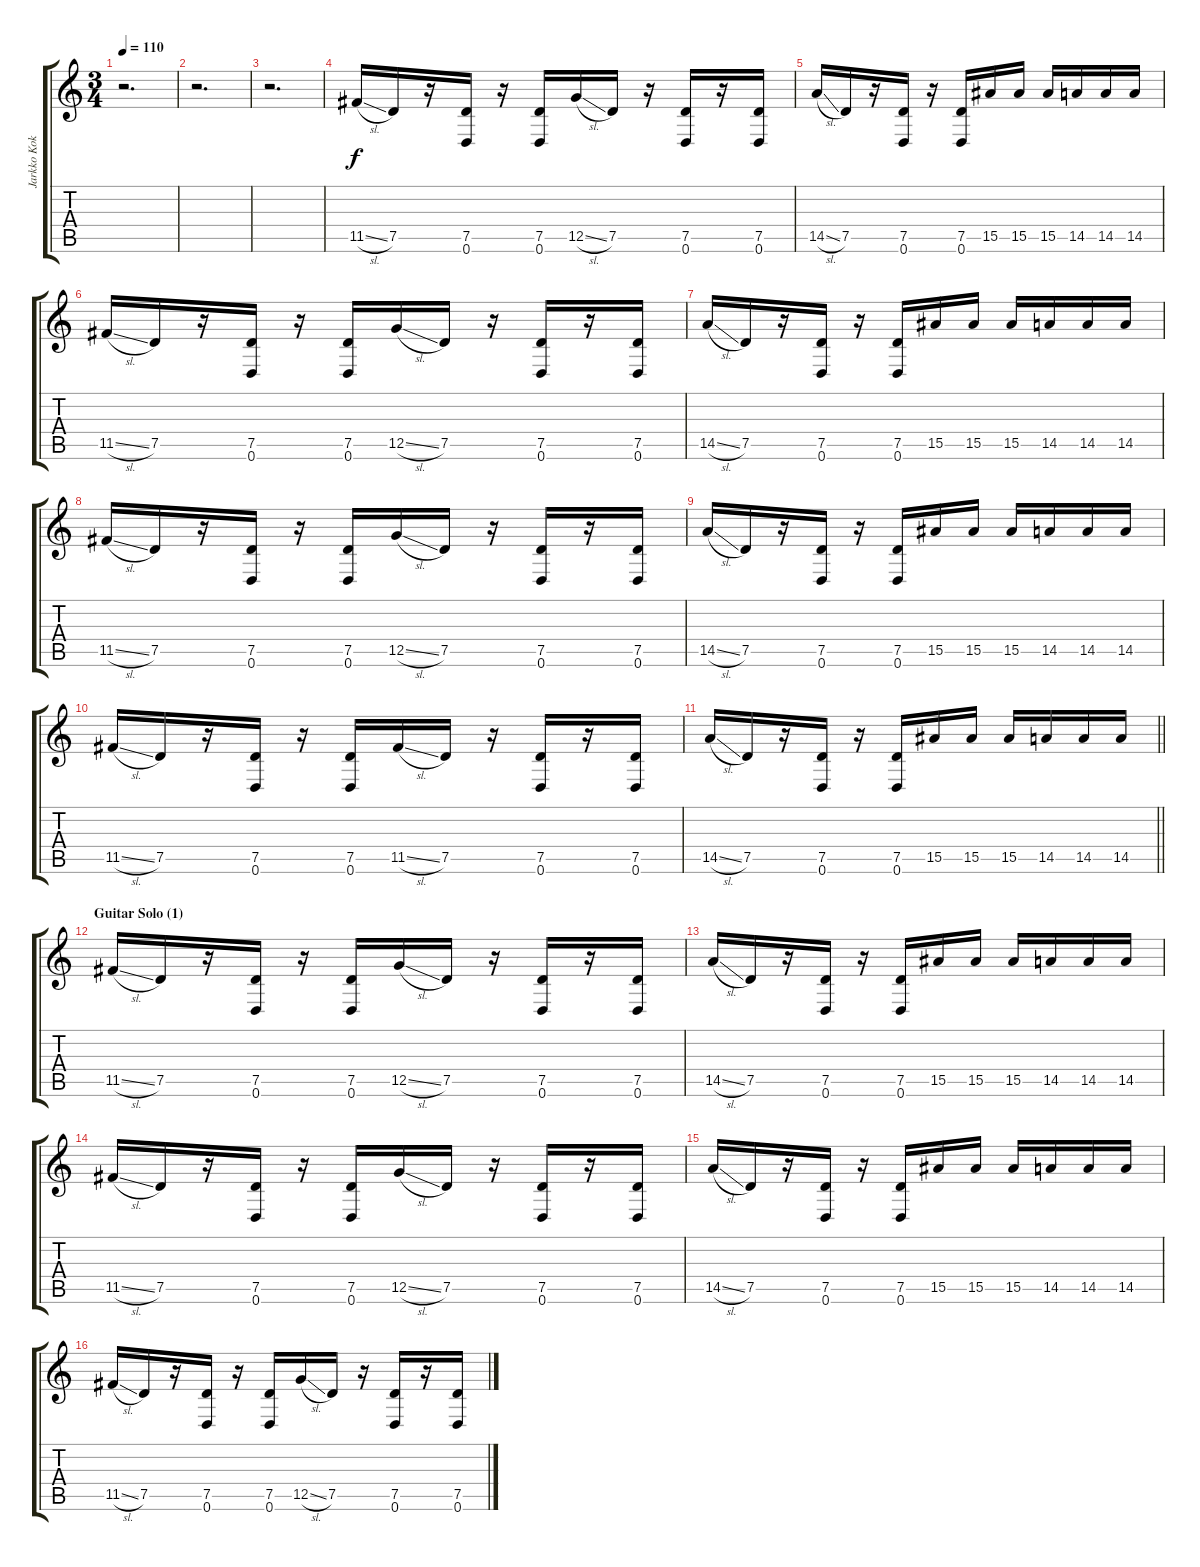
\track ("Jarkko Kokko (guitar)" "Jarkko Kok") {instrument distortionguitar}
\staff {score tabs}
\tuning (D4 A3 F3 C3 G2 D2) {hide}
\ts (3 4)
\tempo 110
\clef g2
\ks aminor
r.2{d dy f} |
r.2{d} |
r.2{d} |
11.5{sl}.16 7.5.16 r.16 (7.5 0.6).16 r.16 (7.5 0.6).16 12.5{sl}.16 7.5.16 r.16 (7.5 0.6).16 r.16 (7.5 0.6).16 |
14.5{sl}.16 7.5.16 r.16 (7.5 0.6).16 r.16 (7.5 0.6).16 15.5.16 15.5.16 15.5.16 14.5.16 14.5.16 14.5.16 |
11.5{sl}.16 7.5.16 r.16 (7.5 0.6).16 r.16 (7.5 0.6).16 12.5{sl}.16 7.5.16 r.16 (7.5 0.6).16 r.16 (7.5 0.6).16 |
14.5{sl}.16 7.5.16 r.16 (7.5 0.6).16 r.16 (7.5 0.6).16 15.5.16 15.5.16 15.5.16 14.5.16 14.5.16 14.5.16 |
11.5{sl}.16 7.5.16 r.16 (7.5 0.6).16 r.16 (7.5 0.6).16 12.5{sl}.16 7.5.16 r.16 (7.5 0.6).16 r.16 (7.5 0.6).16 |
14.5{sl}.16 7.5.16 r.16 (7.5 0.6).16 r.16 (7.5 0.6).16 15.5.16 15.5.16 15.5.16 14.5.16 14.5.16 14.5.16 |
11.5{sl}.16 7.5.16 r.16 (7.5 0.6).16 r.16 (7.5 0.6).16 11.5{sl}.16 7.5.16 r.16 (7.5 0.6).16 r.16 (7.5 0.6).16 |
\barLineRight lightlight
14.5{sl}.16 7.5.16 r.16 (7.5 0.6).16 r.16 (7.5 0.6).16 15.5.16 15.5.16 15.5.16 14.5.16 14.5.16 14.5.16 |
\section ("" "Guitar Solo (1)")
11.5{sl}.16 7.5.16 r.16 (7.5 0.6).16 r.16 (7.5 0.6).16 12.5{sl}.16 7.5.16 r.16 (7.5 0.6).16 r.16 (7.5 0.6).16 |
14.5{sl}.16 7.5.16 r.16 (7.5 0.6).16 r.16 (7.5 0.6).16 15.5.16 15.5.16 15.5.16 14.5.16 14.5.16 14.5.16 |
11.5{sl}.16 7.5.16 r.16 (7.5 0.6).16 r.16 (7.5 0.6).16 12.5{sl}.16 7.5.16 r.16 (7.5 0.6).16 r.16 (7.5 0.6).16 |
14.5{sl}.16 7.5.16 r.16 (7.5 0.6).16 r.16 (7.5 0.6).16 15.5.16 15.5.16 15.5.16 14.5.16 14.5.16 14.5.16 |
11.5{sl}.16 7.5.16 r.16 (7.5 0.6).16 r.16 (7.5 0.6).16 12.5{sl}.16 7.5.16 r.16 (7.5 0.6).16 r.16 (7.5 0.6).16
